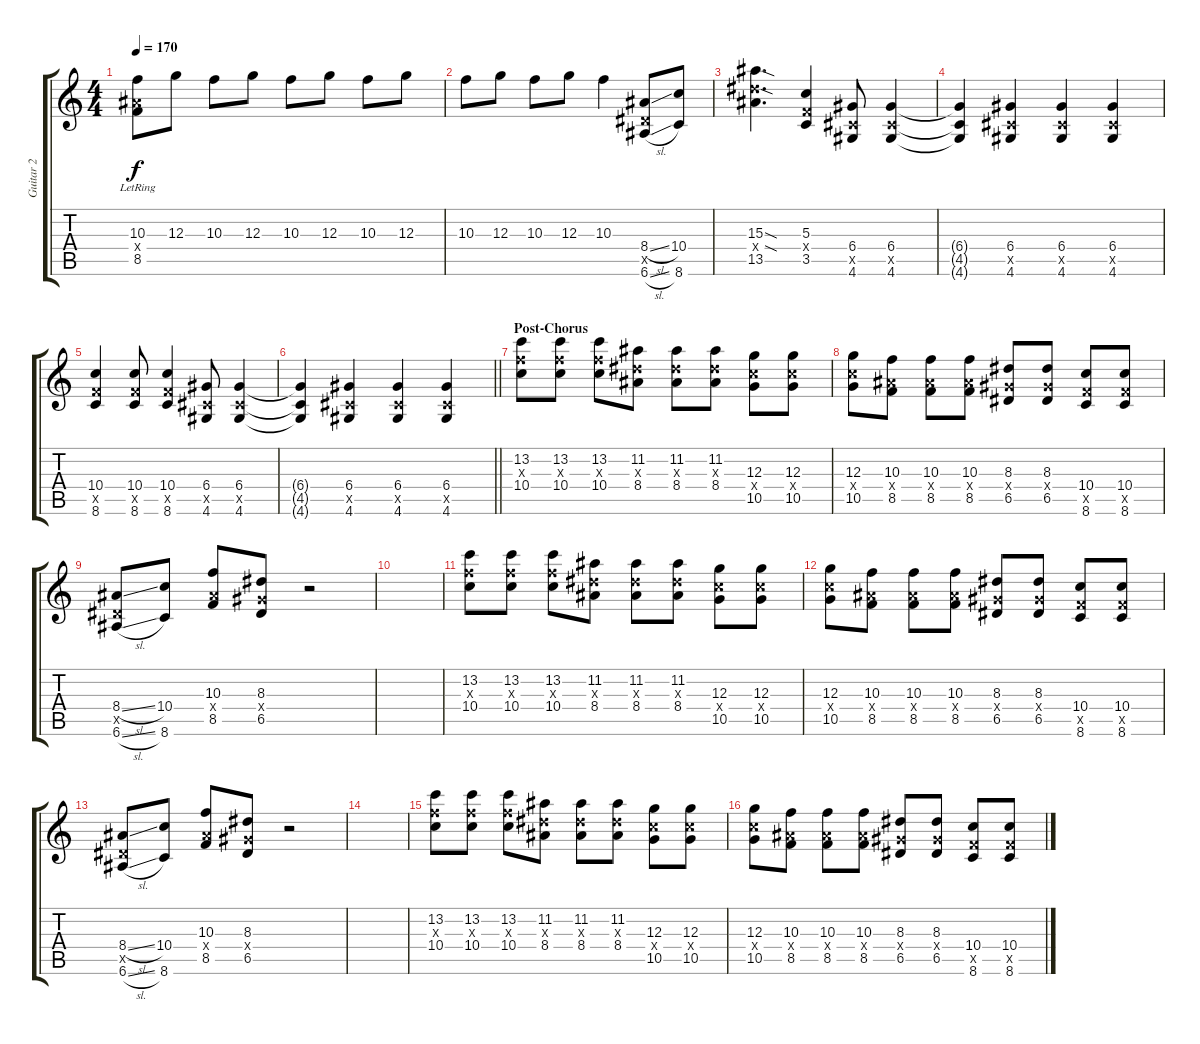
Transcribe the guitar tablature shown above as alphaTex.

\track ("Guitar 2" "Guitar 2") {instrument overdrivenguitar}
\staff {score tabs}
\tuning (E4 B3 G3 D3 A2 E2) {hide}
\ts (4 4)
\tempo 170
\clef g2
\ks c
(10.3 8.4{x} 8.5{lr}).8{dy f} 12.3.8 10.3.8 12.3.8 10.3.8 12.3.8 10.3.8 12.3.8 |
10.3.8 12.3.8 10.3.8 12.3.8 10.3.4 (8.4{sl} 6.5{x} 6.6{sl}).8 (10.4 8.6).8 |
(15.3{sod} 13.4{sod x} 13.5).4{d} (5.3 3.4{x} 3.5).4 (6.4 4.5{x} 4.6).8 (6.4 4.5{x} 4.6).4 |
(6.4{t} 4.5{t} 4.6{t}).4 (6.4 4.5{x} 4.6).4 (6.4 4.5{x} 4.6).4 (6.4 4.5{x} 4.6).4 |
(10.4 8.5{x} 8.6).4 (10.4 8.5{x} 8.6).8 (10.4 8.5{x} 8.6).4 (6.4 4.5{x} 4.6).8 (6.4 4.5{x} 4.6).4 |
\barLineRight lightlight
(6.4{t} 4.5{t} 4.6{t}).4 (6.4 4.5{x} 4.6).4 (6.4 4.5{x} 4.6).4 (6.4 4.5{x} 4.6).4 |
\section ("" "Post-Chorus")
(13.2 10.3{x} 10.4).8 (13.2 10.3{x} 10.4).8 (13.2 10.3{x} 10.4).8 (11.2 8.3{x} 8.4).8 (11.2 8.3{x} 8.4).8 (11.2 8.3{x} 8.4).8 (12.3 10.4{x} 10.5).8 (12.3 10.4{x} 10.5).8 |
(12.3 10.4{x} 10.5).8 (10.3 8.4{x} 8.5).8 (10.3 8.4{x} 8.5).8 (10.3 8.4{x} 8.5).8 (8.3 6.4{x} 6.5).8 (8.3 6.4{x} 6.5).8 (10.4 8.5{x} 8.6).8 (10.4 8.5{x} 8.6).8 |
(8.4{sl} 6.5{x} 6.6{sl}).8 (10.4 8.6).8 (10.3 8.4{x} 8.5).8 (8.3 6.4{x} 6.5).8 r.2 |
|
(13.2 10.3{x} 10.4).8 (13.2 10.3{x} 10.4).8 (13.2 10.3{x} 10.4).8 (11.2 8.3{x} 8.4).8 (11.2 8.3{x} 8.4).8 (11.2 8.3{x} 8.4).8 (12.3 10.4{x} 10.5).8 (12.3 10.4{x} 10.5).8 |
(12.3 10.4{x} 10.5).8 (10.3 8.4{x} 8.5).8 (10.3 8.4{x} 8.5).8 (10.3 8.4{x} 8.5).8 (8.3 6.4{x} 6.5).8 (8.3 6.4{x} 6.5).8 (10.4 8.5{x} 8.6).8 (10.4 8.5{x} 8.6).8 |
(8.4{sl} 6.5{x} 6.6{sl}).8 (10.4 8.6).8 (10.3 8.4{x} 8.5).8 (8.3 6.4{x} 6.5).8 r.2 |
|
(13.2 10.3{x} 10.4).8 (13.2 10.3{x} 10.4).8 (13.2 10.3{x} 10.4).8 (11.2 8.3{x} 8.4).8 (11.2 8.3{x} 8.4).8 (11.2 8.3{x} 8.4).8 (12.3 10.4{x} 10.5).8 (12.3 10.4{x} 10.5).8 |
(12.3 10.4{x} 10.5).8 (10.3 8.4{x} 8.5).8 (10.3 8.4{x} 8.5).8 (10.3 8.4{x} 8.5).8 (8.3 6.4{x} 6.5).8 (8.3 6.4{x} 6.5).8 (10.4 8.5{x} 8.6).8 (10.4 8.5{x} 8.6).8
